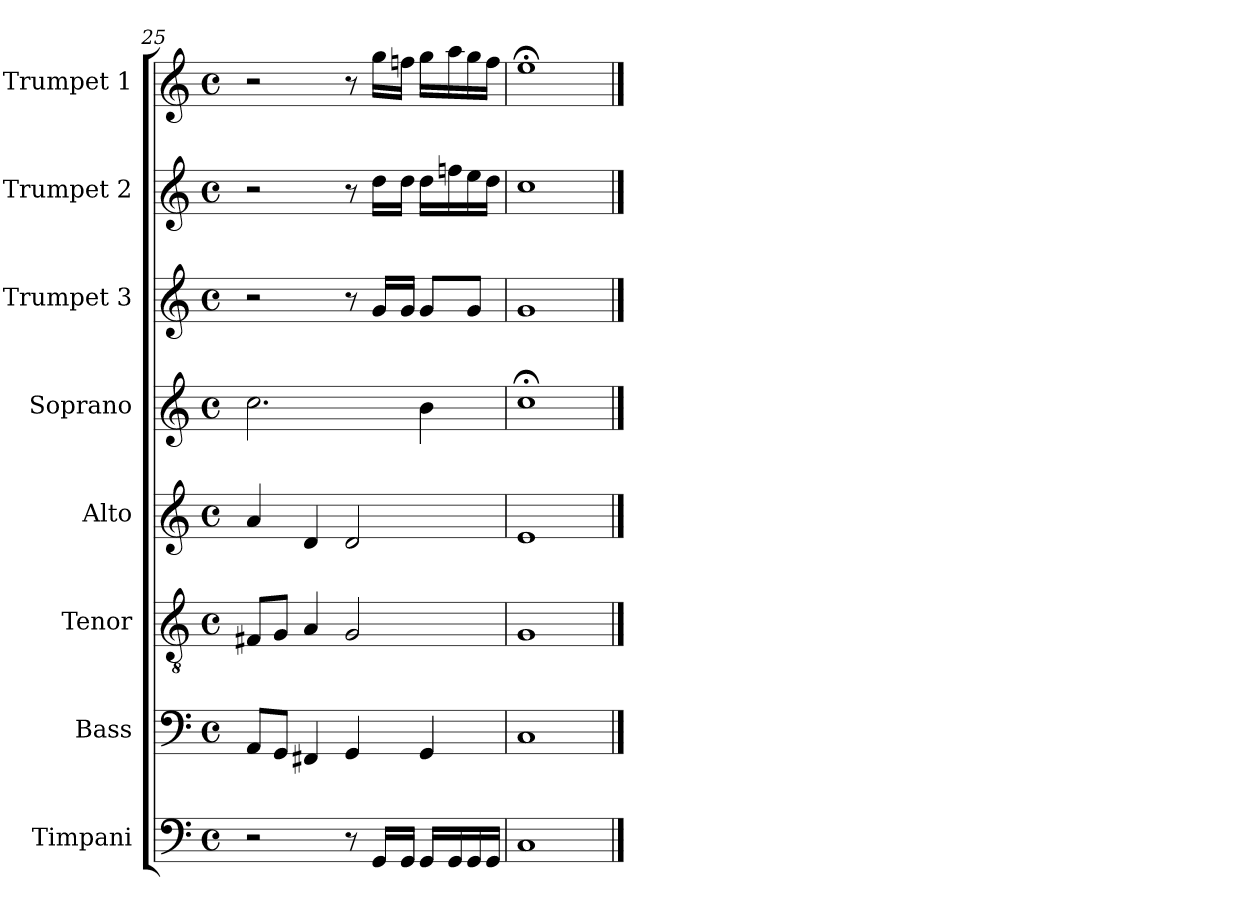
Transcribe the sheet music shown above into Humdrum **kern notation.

**kern	**kern	**kern	**kern	**kern	**kern	**kern	**kern
*part8	*part7	*part6	*part5	*part4	*part3	*part2	*part1
*staff8	*staff7	*staff6	*staff5	*staff4	*staff3	*staff2	*staff1
*I"Timpani	*I"Bass	*I"Tenor	*I"Alto	*I"Soprano	*I"Trumpet 3	*I"Trumpet 2	*I"Trumpet 1
*I'Timp	*I'B.	*I'T.	*I'A.	*I'S.	*I'Tr 3	*I'Tr 2	*I'Tr 1
*clefF4	*clefF4	*clefGv2	*clefG2	*clefG2	*clefG2	*clefG2	*clefG2
*k[]	*k[]	*k[]	*k[]	*k[]	*k[]	*k[]	*k[]
*C:	*C:	*C:	*C:	*C:	*C:	*C:	*C:
*M4/4	*M4/4	*M4/4	*M4/4	*M4/4	*M4/4	*M4/4	*M4/4
*met(c)	*met(c)	*met(c)	*met(c)	*met(c)	*met(c)	*met(c)	*met(c)
=25	=25	=25	=25	=25	=25	=25	=25
2r	8AA/L	8F#X/L	4a/	2.cc\	2r	2r	2r
.	8GG/J	8G/J	.	.	.	.	.
.	4FF#X/	4A/	4d/	.	.	.	.
8r	4GG/	2G/	2d/	.	8r	8r	8r
16GG/LL	.	.	.	.	16g/LL	16dd\LL	16gg\LL
16GG/JJ	.	.	.	.	16g/JJ	16dd\JJ	16ffn\JJ
16GG/LL	4GG/	.	.	4b\	8g/L	16dd\LL	16gg\LL
16GG/	.	.	.	.	.	16ffn\	16aa\
16GG/	.	.	.	.	8g/J	16ee\	16gg\
16GG/JJ	.	.	.	.	.	16dd\JJ	16ff\JJ
=26	=26	=26	=26	=26	=26	=26	=26
1C	1C	1G	1e	1cc;<	1g	1cc	1ee;<
==	==	==	==	==	==	==	==
*-	*-	*-	*-	*-	*-	*-	*-
